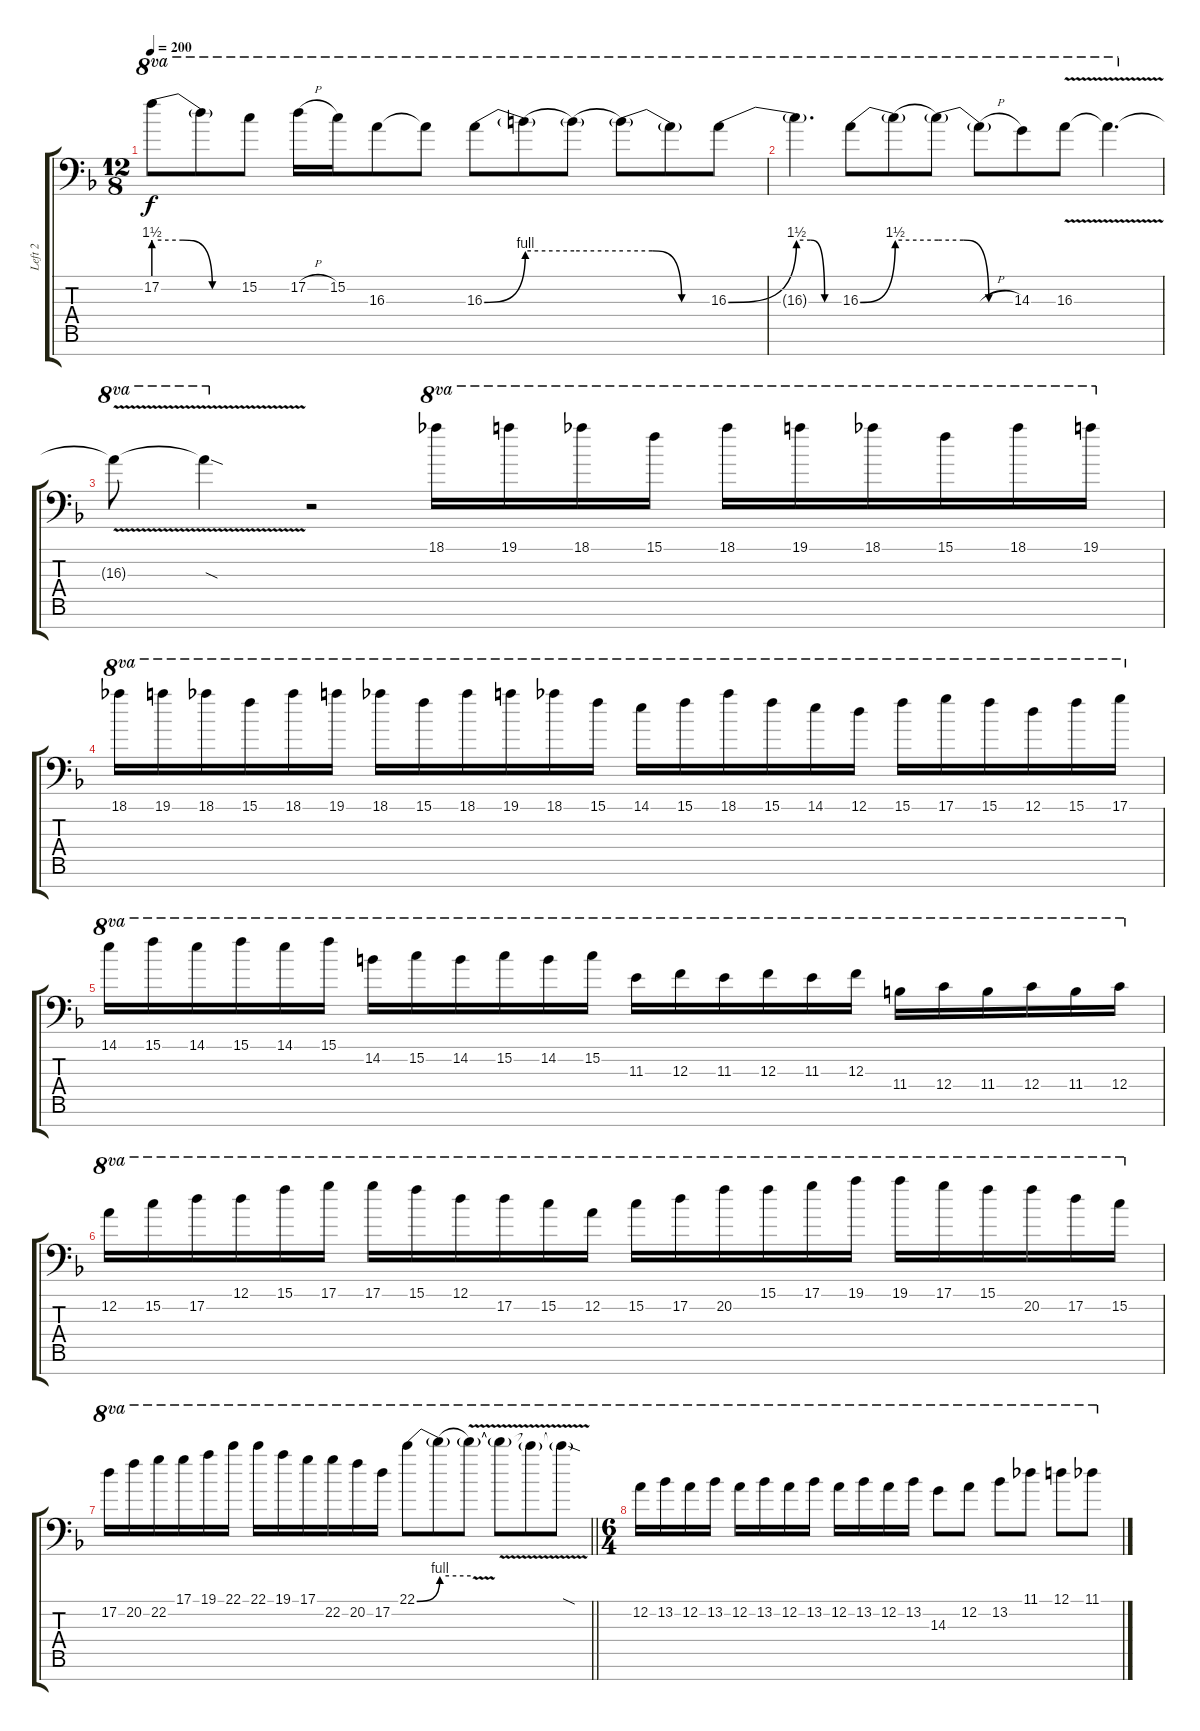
\track ("Left 2" "Left 2") {instrument distortionguitar}
\staff {score tabs}
\tuning (D4 A3 F3 C3 G2 D2 A1) {hide}
\ts (12 8)
\tempo 200
\clef f4
\ks f
17.2{be (custom 0 6 20 6 40 0 60 0) t}.8{ot 8va dy f} 17.2{t}.8{ot 8va} 15.2.8{ot 8va} 17.2{h}.16{ot 8va} 15.2.16{ot 8va} 16.3.8{ot 8va} 16.3{t}.8{ot 8va} 16.3{be (bend 0 0 60 4)}.8{ot 8va} 16.3{be (hold 0 4 60 4) t}.8{ot 8va} 16.3{be (hold 0 4 60 4) t}.8{ot 8va} 16.3{be (custom 0 4 20 4 40 0 60 0) t}.8{ot 8va} 16.3{t}.8{ot 8va} 16.3{be (bend 0 0 60 6)}.8{ot 8va} |
16.3{be (custom 0 6 20 6 40 0 60 0) t}.4{d ot 8va} 16.3{be (bend 0 0 60 6)}.8{ot 8va} 16.3{be (hold 0 6 60 6) t}.8{ot 8va} 16.3{be (custom 0 6 20 6 40 0 60 0) t}.8{ot 8va} 16.3{h t}.8{ot 8va} 14.3.8{ot 8va} 16.3{v}.8{ot 8va} 16.3{v t}.4{d ot 8va} |
16.3{v t}.8{ot 8va} 16.3{sod t}.4{ot 8va} r.2 18.1.16{ot 8va} 19.1.16{ot 8va} 18.1.16{ot 8va} 15.1.16{ot 8va} 18.1.16{ot 8va} 19.1.16{ot 8va} 18.1.16{ot 8va} 15.1.16{ot 8va} 18.1.16{ot 8va} 19.1.16{ot 8va} |
18.1.16{ot 8va} 19.1.16{ot 8va} 18.1.16{ot 8va} 15.1.16{ot 8va} 18.1.16{ot 8va} 19.1.16{ot 8va} 18.1.16{ot 8va} 15.1.16{ot 8va} 18.1.16{ot 8va} 19.1.16{ot 8va} 18.1.16{ot 8va} 15.1.16{ot 8va} 14.1.16{ot 8va} 15.1.16{ot 8va} 18.1.16{ot 8va} 15.1.16{ot 8va} 14.1.16{ot 8va} 12.1.16{ot 8va} 15.1.16{ot 8va} 17.1.16{ot 8va} 15.1.16{ot 8va} 12.1.16{ot 8va} 15.1.16{ot 8va} 17.1.16{ot 8va} |
14.1.16{ot 8va} 15.1.16{ot 8va} 14.1.16{ot 8va} 15.1.16{ot 8va} 14.1.16{ot 8va} 15.1.16{ot 8va} 14.2.16{ot 8va} 15.2.16{ot 8va} 14.2.16{ot 8va} 15.2.16{ot 8va} 14.2.16{ot 8va} 15.2.16{ot 8va} 11.3.16{ot 8va} 12.3.16{ot 8va} 11.3.16{ot 8va} 12.3.16{ot 8va} 11.3.16{ot 8va} 12.3.16{ot 8va} 11.4.16{ot 8va} 12.4.16{ot 8va} 11.4.16{ot 8va} 12.4.16{ot 8va} 11.4.16{ot 8va} 12.4.16{ot 8va} |
12.2.16{ot 8va} 15.2.16{ot 8va} 17.2.16{ot 8va} 12.1.16{ot 8va} 15.1.16{ot 8va} 17.1.16{ot 8va} 17.1.16{ot 8va} 15.1.16{ot 8va} 12.1.16{ot 8va} 17.2.16{ot 8va} 15.2.16{ot 8va} 12.2.16{ot 8va} 15.2.16{ot 8va} 17.2.16{ot 8va} 20.2.16{ot 8va} 15.1.16{ot 8va} 17.1.16{ot 8va} 19.1.16{ot 8va} 19.1.16{ot 8va} 17.1.16{ot 8va} 15.1.16{ot 8va} 20.2.16{ot 8va} 17.2.16{ot 8va} 15.2.16{ot 8va} |
\barLineRight lightlight
17.2.16{ot 8va} 20.2.16{ot 8va} 22.2.16{ot 8va} 17.1.16{ot 8va} 19.1.16{ot 8va} 22.1.16{ot 8va} 22.1.16{ot 8va} 19.1.16{ot 8va} 17.1.16{ot 8va} 22.2.16{ot 8va} 20.2.16{ot 8va} 17.2.16{ot 8va} 22.1{be (bend 0 0 60 4)}.8{ot 8va} 22.1{be (hold 0 4 60 4) t}.8{ot 8va} 22.1{v t}.8{ot 8va} 22.1{v t}.8{ot 8va} 22.1{v t}.8{ot 8va} 22.1{sod t}.8{ot 8va} |
\ts (6 4)
12.2.16{ot 8va} 13.2.16{ot 8va} 12.2.16{ot 8va} 13.2.16{ot 8va} 12.2.16{ot 8va} 13.2.16{ot 8va} 12.2.16{ot 8va} 13.2.16{ot 8va} 12.2.16{ot 8va} 13.2.16{ot 8va} 12.2.16{ot 8va} 13.2.16{ot 8va} 14.3.8{ot 8va} 12.2.8{ot 8va} 13.2.8{ot 8va} 11.1.8{ot 8va} 12.1.8{ot 8va} 11.1.8{ot 8va}
